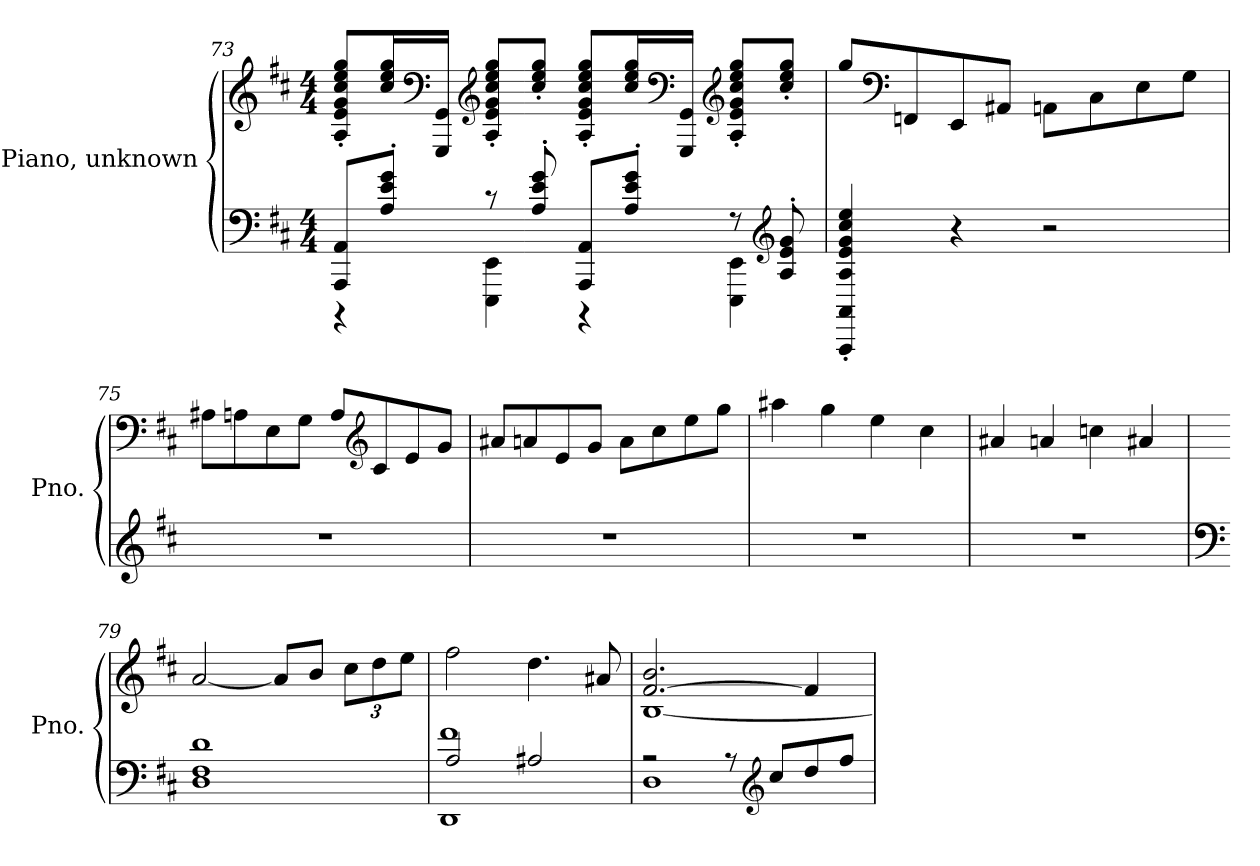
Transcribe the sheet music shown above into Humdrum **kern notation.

**kern	**kern
*part1	*part1
*staff2	*staff1
*I"Piano, unknown	*
*I'Pno.	*
!!LO:LB:g=z
*clefF4	*clefG2
*k[f#c#]	*k[f#c#]
*M4/4	*M4/4
=73	=73
*^	*
8AAA/ 8AA/L	4r	8A/' 8e/' 8g/' 8cc#/' 8ee/' 8gg/'L
8A/' 8e/' 8g/'J	.	16cc#/ 16ee/ 16gg/L
*	*	*clefF4
.	.	16GGG/ 16GG/JJ
*	*	*clefG2
8r	4EEE\ 4EE\	8A/' 8e/' 8g/' 8cc#/' 8ee/' 8gg/'L
8A/' 8e/' 8g/'	.	8cc#/' 8ee/' 8gg/'J
8AAA/ 8AA/L	4r	8A/' 8e/' 8g/' 8cc#/' 8ee/' 8gg/'L
8A/' 8e/' 8g/'J	.	16cc#/ 16ee/ 16gg/L
*	*	*clefF4
.	.	16GGG/ 16GG/JJ
*	*	*clefG2
8r	4EEE\ 4EE\	8A/' 8e/' 8g/' 8cc#/' 8ee/' 8gg/'L
*clefG2	*	*
8A/' 8e/' 8g/'	.	8cc#/' 8ee/' 8gg/'J
*v	*v	*
=74	=74
4AAA/' 4AA/' 4A/' 4e/' 4g/' 4cc#/' 4ee/'	8gg/L
*	*clefF4
.	8FFn/
4r	8EE/
.	8AA#X/J
2r	8AAn\L
.	8C#\
.	8E\
.	8G\J
=75	=75
1r	8A#X\L
.	8An\
.	8E\
.	8G\J
.	8A/L
*	*clefG2
.	8c#/
.	8e/
.	8g/J
!!LO:PB:g=z
=76	=76
1r	8a#X/L
.	8an/
.	8e/
.	8g/J
.	8a\L
.	8cc#\
.	8ee\
.	8gg\J
=77	=77
1r	4aa#X\
.	4gg\
.	4ee\
.	4cc#\
=78	=78
1r	4a#X/
.	4an/
.	4ccn\
.	4a#X/
=79	=79
*clefF4	*
1D 1F# 1d	[2a/
.	8a/L]
.	8b/J
*	*Xbrackettup
.	12cc#\L
.	12dd\
.	12ee\J
=80	=80
*^	*
2A/	1DD 1f#	2ff#\
2A#X/	.	4.dd\
.	.	8a#X/
!!LO:LB:g=z
=81	=81	=81
*	*	*^
2r	1D	[2.f#/ 2.b/	[1B
8r	.	.	.
*clefG2	*	*	*
8cc#/L	.	.	.
8dd/	.	4f#/]	.
8ff#/J	.	.	.
*v	*v	*	*
*	*v	*v
=	=
*-	*-
